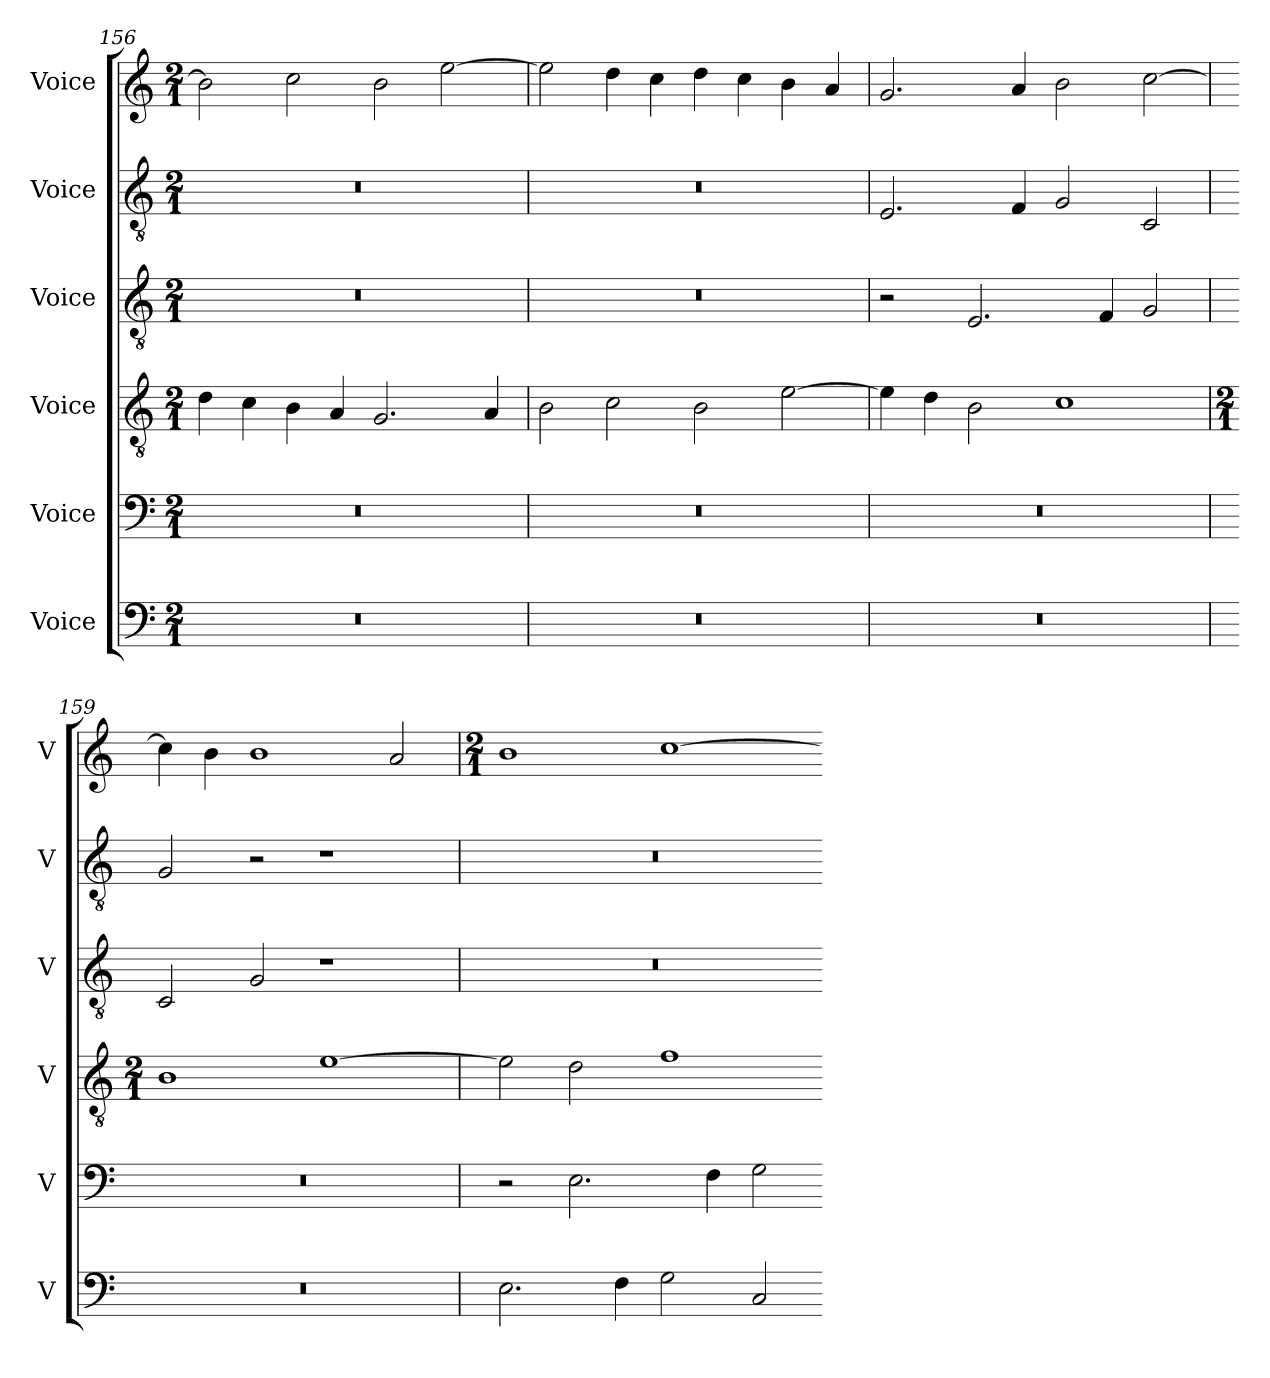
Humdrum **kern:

**kern	**kern	**kern	**kern	**kern	**kern
*part6	*part5	*part4	*part3	*part2	*part1
*staff6	*staff5	*staff4	*staff3	*staff2	*staff1
*I"Voice	*I"Voice	*I"Voice	*I"Voice	*I"Voice	*I"Voice
*I'V	*I'V	*I'V	*I'V	*I'V	*I'V
*clefF4	*clefF4	*clefGv2	*clefGv2	*clefGv2	*clefG2
*k[]	*k[]	*k[]	*k[]	*k[]	*k[]
*M2/1	*M2/1	*M2/1	*M2/1	*M2/1	*M2/1
=156	=156	=156	=156	=156	=156
0r	0r	4d\	0r	0r	2b\]
.	.	4c\	.	.	.
.	.	4B\	.	.	2cc\
.	.	4A/	.	.	.
.	.	2.G/	.	.	2b\
.	.	.	.	.	[2ee\
.	.	4A/	.	.	.
=157	=157	=157	=157	=157	=157
0r	0r	2B\	0r	0r	2ee\]
.	.	2c\	.	.	4dd\
.	.	.	.	.	4cc\
.	.	2B\	.	.	4dd\
.	.	.	.	.	4cc\
.	.	[2e\	.	.	4b\
.	.	.	.	.	4a/
=158	=158	=158	=158	=158	=158
0r	0r	4e\]	2r	2.E/	2.g/
.	.	4d\	.	.	.
.	.	2B\	2.E/	.	.
.	.	.	.	4F/	4a/
.	.	1c	.	2G/	2b\
.	.	.	4F/	.	.
.	.	.	2G/	2C/	[2cc\
=159	=159	=159	=159	=159	=159
*	*	*M2/1	*	*	*
0r	0r	1B	2C/	2G/	4cc\]
.	.	.	.	.	4b\
.	.	.	2G/	2r	1b
.	.	[1e	1r	1r	.
.	.	.	.	.	2a/
!!LO:LB:g=z
=160	=160	=160	=160	=160	=160
*	*	*	*	*	*M2/1
2.E\	2r	2e\]	0r	0r	1b
.	2.E\	2d\	.	.	.
4F\	.	.	.	.	.
2G\	.	1f	.	.	[1cc
.	4F\	.	.	.	.
2C/	2G\	.	.	.	.
=-	=-	=-	=-	=-	=-
*-	*-	*-	*-	*-	*-
